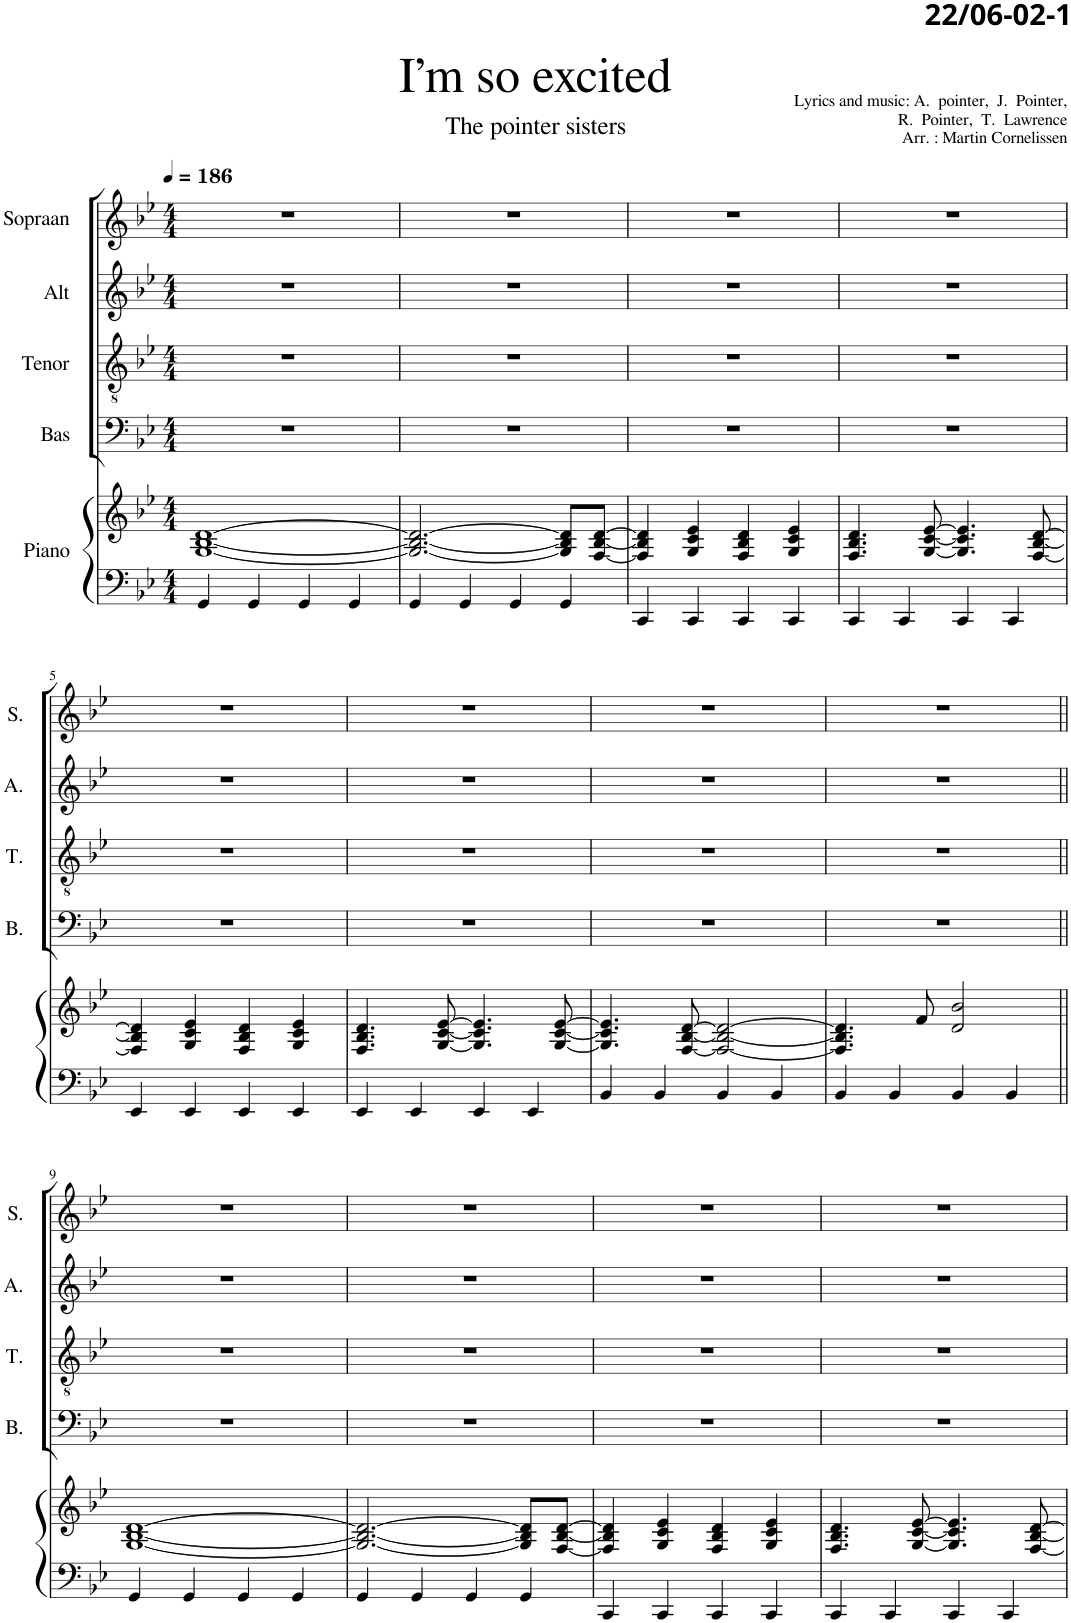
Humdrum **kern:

**kern	**kern	**kern	**kern	**kern	**kern
*part5	*part5	*part4	*part3	*part2	*part1
*staff6	*staff5	*staff4	*staff3	*staff2	*staff1
*I"Piano	*	*I"Bas	*I"Tenor	*I"Alt	*I"Sopraan
*I'Pno	*	*I'B.	*I'T.	*I'A.	*I'S.
*clefF4	*clefG2	*clefF4	*clefGv2	*clefG2	*clefG2
*	*	*	*	*Trd1c2	*Trd1c2
*k[b-e-]	*k[b-e-]	*k[b-e-]	*k[b-e-]	*k[b-e-]	*k[b-e-]
*M4/4	*M4/4	*M4/4	*M4/4	*M4/4	*M4/4
*MM186	*MM186	*MM186	*MM186	*MM186	*MM186
=1	=1	=1	=1	=1	=1
4GG/	[1G [1B- [1d	1r	1r	1r	1r
4GG/	.	.	.	.	.
4GG/	.	.	.	.	.
4GG/	.	.	.	.	.
=2	=2	=2	=2	=2	=2
4GG/	2.G/_ 2.B-/_ 2.d/_	1r	1r	1r	1r
4GG/	.	.	.	.	.
4GG/	.	.	.	.	.
4GG/	8G/] 8B-/] 8d/]L	.	.	.	.
.	[8F/ [8B-/ [8d/J	.	.	.	.
=3	=3	=3	=3	=3	=3
4CC/	4F/] 4B-/] 4d/]	1r	1r	1r	1r
4CC/	4G/ 4c/ 4e-/	.	.	.	.
4CC/	4F/ 4B-/ 4d/	.	.	.	.
4CC/	4G/ 4c/ 4e-/	.	.	.	.
=4	=4	=4	=4	=4	=4
4CC/	4.F/ 4.B-/ 4.d/	1r	1r	1r	1r
4CC/	.	.	.	.	.
.	[8G/ [8c/ [8e-/	.	.	.	.
4CC/	4.G/] 4.c/] 4.e-/]	.	.	.	.
4CC/	.	.	.	.	.
.	[8F/ [8B-/ [8d/	.	.	.	.
!!LO:LB:g=z
=5	=5	=5	=5	=5	=5
4EE-/	4F/] 4B-/] 4d/]	1r	1r	1r	1r
4EE-/	4G/ 4c/ 4e-/	.	.	.	.
4EE-/	4F/ 4B-/ 4d/	.	.	.	.
4EE-/	4G/ 4c/ 4e-/	.	.	.	.
=6	=6	=6	=6	=6	=6
4EE-/	4.F/ 4.B-/ 4.d/	1r	1r	1r	1r
4EE-/	.	.	.	.	.
.	[8G/ [8c/ [8e-/	.	.	.	.
4EE-/	4.G/] 4.c/] 4.e-/]	.	.	.	.
4EE-/	.	.	.	.	.
.	[8G/ [8c/ [8e-/	.	.	.	.
=7	=7	=7	=7	=7	=7
4BB-/	4.G/] 4.c/] 4.e-/]	1r	1r	1r	1r
4BB-/	.	.	.	.	.
.	[8F/ [8B-/ [8d/	.	.	.	.
4BB-/	2F/_ 2B-/_ 2d/_	.	.	.	.
4BB-/	.	.	.	.	.
=8	=8	=8	=8	=8	=8
4BB-/	4.F/] 4.B-/] 4.d/]	1r	1r	1r	1r
4BB-/	.	.	.	.	.
.	8f/	.	.	.	.
4BB-/	2d/ 2b-/	.	.	.	.
4BB-/	.	.	.	.	.
!!LO:LB:g=z
=9||	=9||	=9||	=9||	=9||	=9||
4GG/	[1G [1B- [1d	1r	1r	1r	1r
4GG/	.	.	.	.	.
4GG/	.	.	.	.	.
4GG/	.	.	.	.	.
=10	=10	=10	=10	=10	=10
4GG/	2.G/_ 2.B-/_ 2.d/_	1r	1r	1r	1r
4GG/	.	.	.	.	.
4GG/	.	.	.	.	.
4GG/	8G/] 8B-/] 8d/]L	.	.	.	.
.	[8F/ [8B-/ [8d/J	.	.	.	.
=11	=11	=11	=11	=11	=11
4CC/	4F/] 4B-/] 4d/]	1r	1r	1r	1r
4CC/	4G/ 4c/ 4e-/	.	.	.	.
4CC/	4F/ 4B-/ 4d/	.	.	.	.
4CC/	4G/ 4c/ 4e-/	.	.	.	.
=12	=12	=12	=12	=12	=12
4CC/	4.F/ 4.B-/ 4.d/	1r	1r	1r	1r
4CC/	.	.	.	.	.
.	[8G/ [8c/ [8e-/	.	.	.	.
4CC/	4.G/] 4.c/] 4.e-/]	.	.	.	.
4CC/	.	.	.	.	.
.	[8F/ [8B-/ [8d/	.	.	.	.
=	=	=	=	=	=
*-	*-	*-	*-	*-	*-
